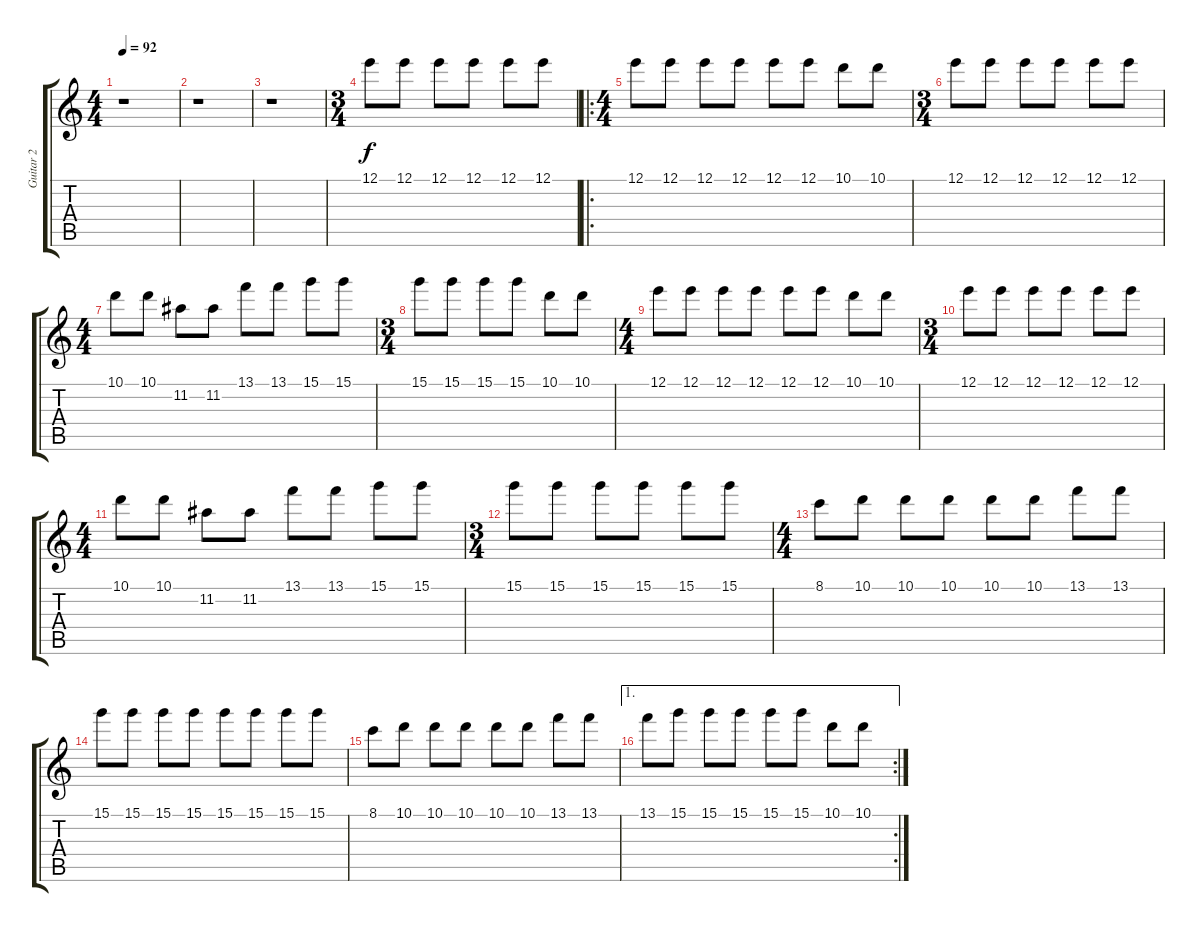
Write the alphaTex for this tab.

\track ("Guitar 2" "Guitar 2") {instrument acousticguitarsteel}
\staff {score tabs}
\tuning (E4 B3 G3 D3 A2 E2) {hide}
\ts (4 4)
\tempo 92
\clef g2
\ks c
r.1{dy f instrument acousticguitarsteel} |
r.1 |
r.1 |
\ts (3 4)
12.1.8 12.1.8 12.1.8 12.1.8 12.1.8 12.1.8 |
\ro
\ts (4 4)
12.1.8 12.1.8 12.1.8 12.1.8 12.1.8 12.1.8 10.1.8 10.1.8 |
\ts (3 4)
12.1.8 12.1.8 12.1.8 12.1.8 12.1.8 12.1.8 |
\ts (4 4)
10.1.8 10.1.8 11.2.8 11.2.8 13.1.8 13.1.8 15.1.8 15.1.8 |
\ts (3 4)
15.1.8 15.1.8 15.1.8 15.1.8 10.1.8 10.1.8 |
\ts (4 4)
12.1.8 12.1.8 12.1.8 12.1.8 12.1.8 12.1.8 10.1.8 10.1.8 |
\ts (3 4)
12.1.8 12.1.8 12.1.8 12.1.8 12.1.8 12.1.8 |
\ts (4 4)
10.1.8 10.1.8 11.2.8 11.2.8 13.1.8 13.1.8 15.1.8 15.1.8 |
\ts (3 4)
15.1.8 15.1.8 15.1.8 15.1.8 15.1.8 15.1.8 |
\ts (4 4)
8.1.8 10.1.8 10.1.8 10.1.8 10.1.8 10.1.8 13.1.8 13.1.8 |
15.1.8 15.1.8 15.1.8 15.1.8 15.1.8 15.1.8 15.1.8 15.1.8 |
8.1.8 10.1.8 10.1.8 10.1.8 10.1.8 10.1.8 13.1.8 13.1.8 |
\ae 1
\rc 2
13.1.8 15.1.8 15.1.8 15.1.8 15.1.8 15.1.8 10.1.8 10.1.8
